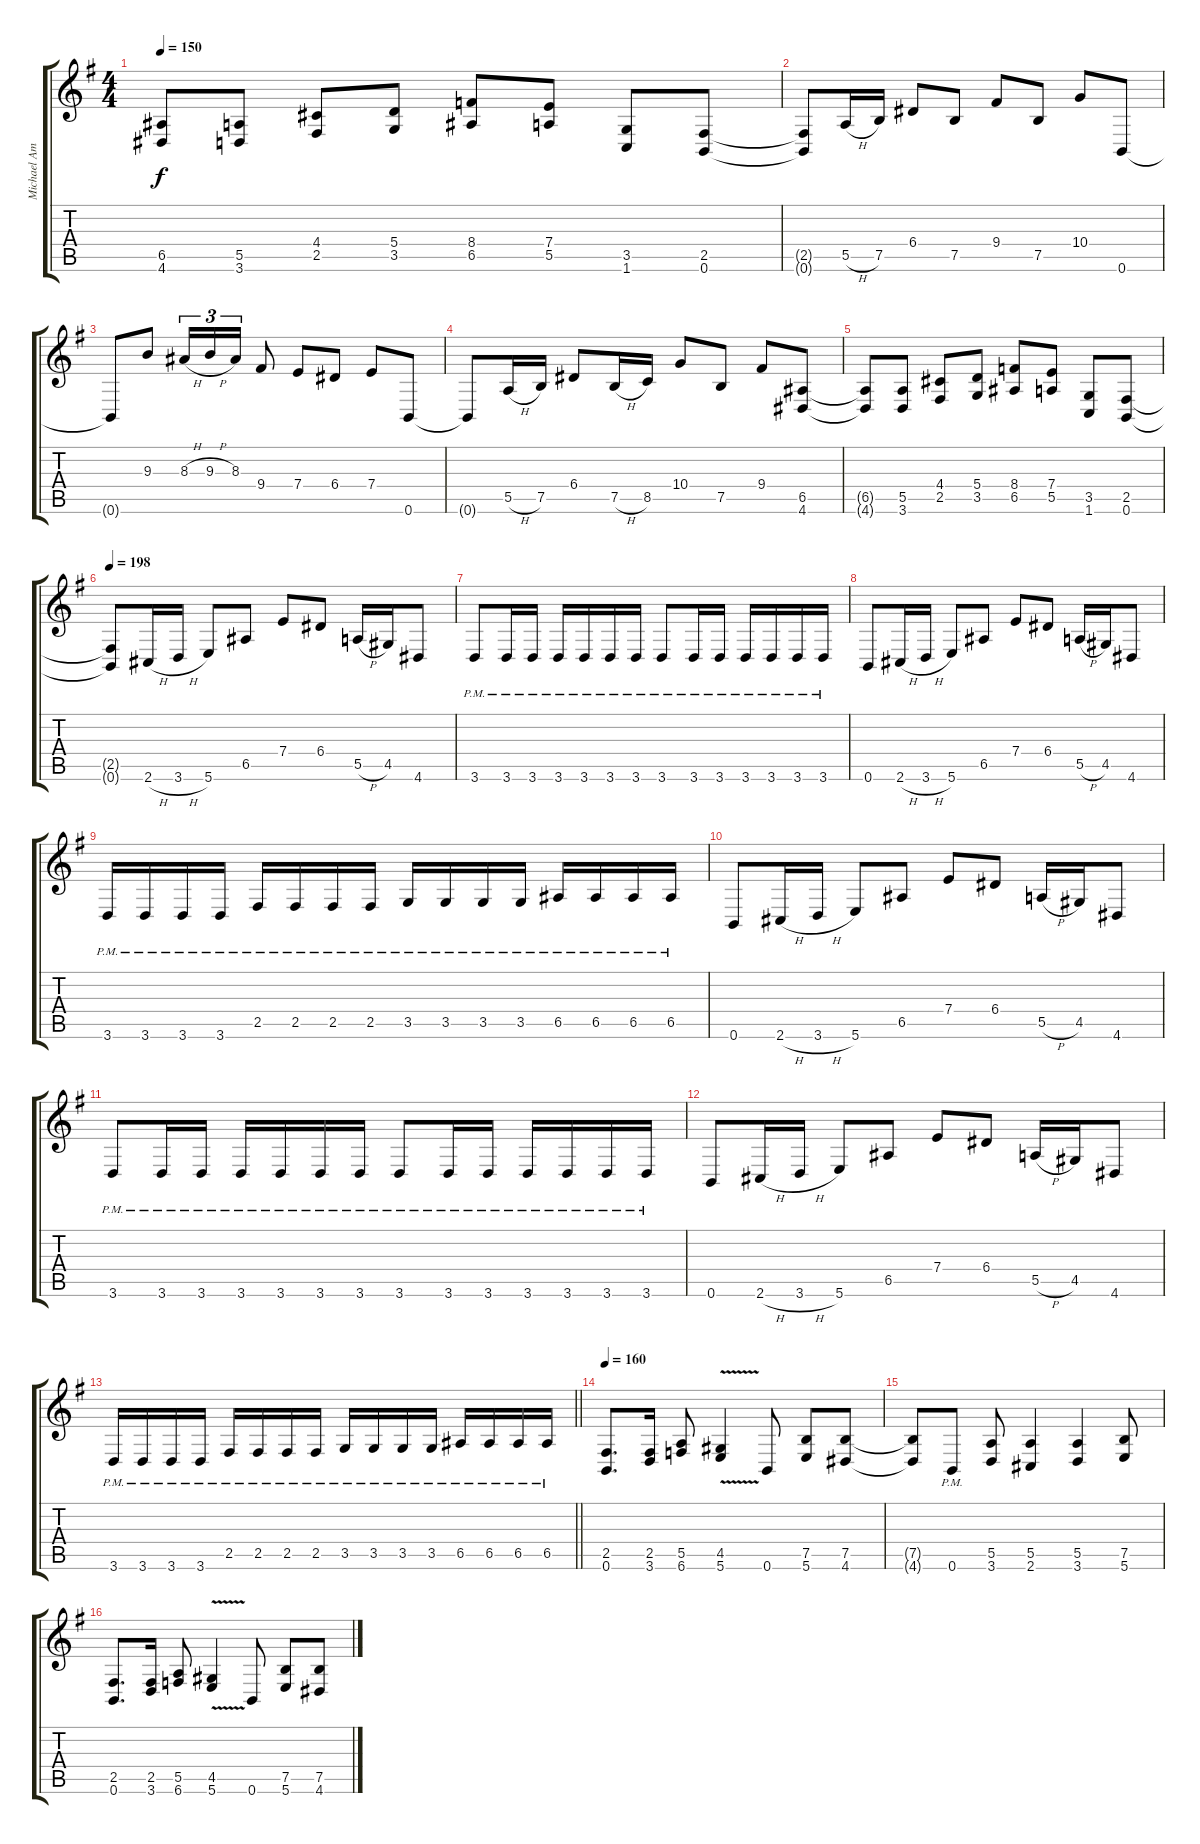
\track ("Michael Amott (Rhythm)" "Michael Am") {instrument distortionguitar}
\staff {score tabs}
\tuning (B3 Gb3 D3 A2 E2 B1) {hide}
\ts (4 4)
\tempo 150
\clef g2
\ks g
(6.5{t} 4.6{t}).8{dy f} (5.5 3.6).8 (4.4 2.5).8 (5.4 3.5).8 (8.4 6.5).8 (7.4 5.5).8 (3.5 1.6).8 (2.5 0.6).8 |
(2.5{t} 0.6{t}).8 5.5{h}.16 7.5.16 6.4.8 7.5.8 9.4.8 7.5.8 10.4.8 0.6.8 |
0.6{t}.8 9.3.8 8.3{h}.16{tu (3 2)} 9.3{h}.16{tu (3 2)} 8.3.16{tu (3 2)} 9.4.8 7.4.8 6.4.8 7.4.8 0.6.8 |
0.6{t}.8 5.5{h}.16 7.5.16 6.4.8 7.5{h}.16 8.5.16 10.4.8 7.5.8 9.4.8 (6.5 4.6).8 |
(6.5{t} 4.6{t}).8 (5.5 3.6).8 (4.4 2.5).8 (5.4 3.5).8 (8.4 6.5).8 (7.4 5.5).8 (3.5 1.6).8 (2.5 0.6).8 |
\tempo 198
(2.5{t} 0.6{t}).8 2.6{h}.16 3.6{h}.16 5.6.8 6.5.8 7.4.8 6.4.8 5.5{h}.16 4.5.16 4.6.8 |
3.6{pm}.8 3.6{pm}.16 3.6{pm}.16 3.6{pm}.16 3.6{pm}.16 3.6{pm}.16 3.6{pm}.16 3.6{pm}.8 3.6{pm}.16 3.6{pm}.16 3.6{pm}.16 3.6{pm}.16 3.6{pm}.16 3.6{pm}.16 |
0.6.8 2.6{h}.16 3.6{h}.16 5.6.8 6.5.8 7.4.8 6.4.8 5.5{h}.16 4.5.16 4.6.8 |
3.6{pm}.16 3.6{pm}.16 3.6{pm}.16 3.6{pm}.16 2.5{pm}.16 2.5{pm}.16 2.5{pm}.16 2.5{pm}.16 3.5{pm}.16 3.5{pm}.16 3.5{pm}.16 3.5{pm}.16 6.5{pm}.16 6.5{pm}.16 6.5{pm}.16 6.5{pm}.16 |
0.6.8 2.6{h}.16 3.6{h}.16 5.6.8 6.5.8 7.4.8 6.4.8 5.5{h}.16 4.5.16 4.6.8 |
3.6{pm}.8 3.6{pm}.16 3.6{pm}.16 3.6{pm}.16 3.6{pm}.16 3.6{pm}.16 3.6{pm}.16 3.6{pm}.8 3.6{pm}.16 3.6{pm}.16 3.6{pm}.16 3.6{pm}.16 3.6{pm}.16 3.6{pm}.16 |
0.6.8 2.6{h}.16 3.6{h}.16 5.6.8 6.5.8 7.4.8 6.4.8 5.5{h}.16 4.5.16 4.6.8 |
\barLineRight lightlight
3.6{pm}.16 3.6{pm}.16 3.6{pm}.16 3.6{pm}.16 2.5{pm}.16 2.5{pm}.16 2.5{pm}.16 2.5{pm}.16 3.5{pm}.16 3.5{pm}.16 3.5{pm}.16 3.5{pm}.16 6.5{pm}.16 6.5{pm}.16 6.5{pm}.16 6.5{pm}.16 |
\tempo 160
(2.5 0.6).8{d} (2.5 3.6).16 (5.5 6.6).8 (4.5{v} 5.6{v}).4 0.6.8 (7.5 5.6).8 (7.5 4.6).8 |
(7.5{t} 4.6{t}).8 0.6{pm}.8 (5.5 3.6).8 (5.5 2.6).4 (5.5 3.6).4 (7.5 5.6).8 |
(2.5 0.6).8{d} (2.5 3.6).16 (5.5 6.6).8 (4.5{v} 5.6{v}).4 0.6.8 (7.5 5.6).8 (7.5 4.6).8
